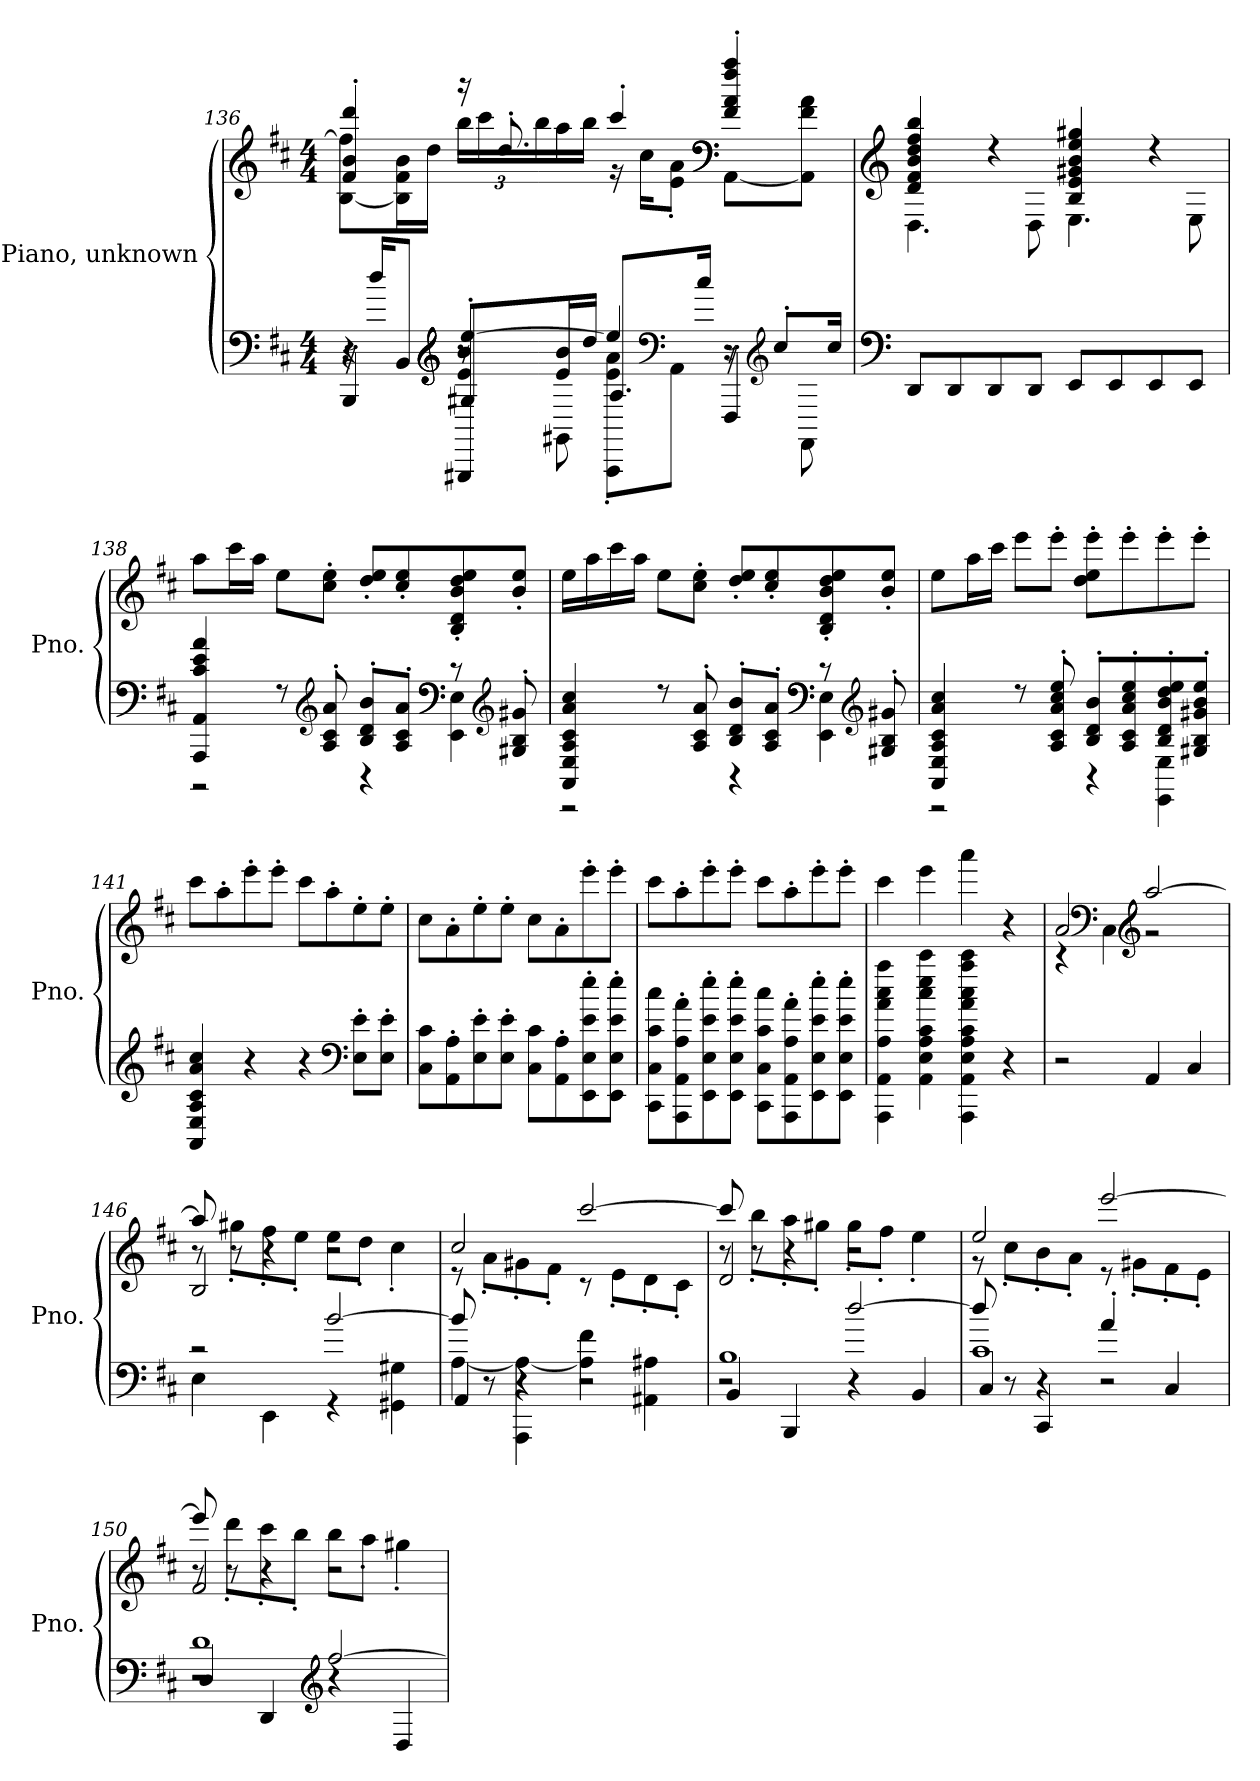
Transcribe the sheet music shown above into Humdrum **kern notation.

**kern	**kern
*part1	*part1
*staff2	*staff1
*I"Piano, unknown	*
*I'Pno.	*
!!LO:LB:g=z
*clefF4	*clefG2
*k[f#c#]	*k[f#c#]
*M4/4	*M4/4
=136	=136
*^	*^
*	*^	*	*
16r	4r	4BBB'/	4f#/' 4b/' 4ddd/'	[8B\ 8ff#\]L
16dd/KL	.	.	.	.
8BB/J	.	.	.	16B\] 16f#\ 16b\L
.	.	.	.	16dd\JJ
*clefG2	*	*	*	*
*	*	*	*	*Xbrackettup
8GGG#X/' 8e/' 8b/'L	8r	4G#X/ [4ee/	16r	24bb\LL
.	.	.	.	24ccc#\
.	.	.	8.dd'/	.
.	.	.	.	24bb\
16e/ 16b/L	8GG#X\	.	.	16aa\
16dd/JJ	.	.	.	16bb\JJ
8.A/L	8AAA\' 8e\' 8a\'L	4ee/]	4ccc#'/	16r
.	.	.	.	16cc#\KL
*clefF4	*	*	*	*
.	8AA\J	.	.	8e\' 8a\'J
16cc#/Jk	.	.	.	.
*	*	*	*clefF4	*
16r	8r	4FFF#'/	4f#/' 4a/' 4ff#/' 4aa/'	[8AA\L
*clefG2	*	*	*	*
8cc#'/L	.	.	.	.
.	8FF#\	.	.	8AA\] 8f#\ 8a\J
16cc#/Jk	.	.	.	.
*v	*v	*v	*	*
=137	=137	=137
*clefF4	*clefG2	*
8DD/L	4d/ 4f#/ 4b/ 4dd/ 4ff#/ 4bb/	4.D\
8DD/	.	.
8DD/	4r	.
8DD/J	.	8D\
8EE/L	4B/ 4e/ 4g#X/ 4b/ 4ee/ 4gg#X/	4.E\
8EE/	.	.
8EE/	4r	.
8EE/J	.	8E\
*	*v	*v
!!LO:LB:g=z
=138	=138
*^	*
4AAA/ 4AA/ 4c#/ 4e/ 4a/	2r	8aa\L
.	.	16ccc#\L
.	.	16aa\JJ
8r	.	8ee\L
*clefG2	*	*
8A/' 8c#/' 8a/'	.	8cc#\' 8ee\'J
8B/' 8d/' 8b/'L	4r	8dd/' 8ee/'L
8A/' 8c#/' 8a/'J	.	8cc#/' 8ee/'
*clefF4	*	*
8r	4EE\ 4E\	8B/' 8d/' 8b/' 8dd/' 8ee/'
*clefG2	*	*
8G#X/' 8B/' 8g#X/'	.	8b/' 8ee/'J
=139	=139	=139
4AA/ 4E/ 4A/ 4c#/ 4a/ 4cc#/	2r	16ee\LL
.	.	16aa\
.	.	16ccc#\
.	.	16aa\JJ
8r	.	8ee\L
8A/' 8c#/' 8a/'	.	8cc#\' 8ee\'J
8B/' 8d/' 8b/'L	4r	8dd/' 8ee/'L
8A/' 8c#/' 8a/'J	.	8cc#/' 8ee/'
*clefF4	*	*
8r	4EE\ 4E\	8B/' 8d/' 8b/' 8dd/' 8ee/'
*clefG2	*	*
8G#X/' 8B/' 8g#X/'	.	8b/' 8ee/'J
!!LO:PB:g=z
=140	=140	=140
4AA/ 4E/ 4A/ 4c#/ 4a/ 4cc#/	2r	8ee\L
.	.	16aa\L
.	.	16ccc#\JJ
8r	.	8eee\L
8A/' 8c#/' 8a/' 8cc#/' 8ee/'	.	8eee'\J
8B/' 8d/' 8b/'L	4r	8dd\' 8ee\' 8eee\'L
8A/' 8c#/' 8a/' 8cc#/' 8ee/'	.	8eee'\
8B/' 8d/' 8b/' 8dd/' 8ee/'	4EE\ 4E\	8eee'\
8G#X/' 8B/' 8g#X/' 8b/' 8ee/'J	.	8eee'\J
*v	*v	*
=141	=141
4AA/ 4E/ 4A/ 4c#/ 4a/ 4cc#/	8ccc#\L
.	8aa'\
4r	8eee'\
.	8eee'\J
4r	8ccc#\L
.	8aa'\
*clefF4	*
8E\' 8e\'L	8ee'\
8E\' 8e\'J	8ee'\J
=142	=142
8C#\ 8c#\L	8cc#\L
8AA\' 8A\'	8a'\
8E\' 8e\'	8ee'\
8E\' 8e\'J	8ee'\J
8C#\ 8c#\L	8cc#\L
8AA\' 8A\'	8a'\
8EE\' 8E\' 8e\' 8ee\'	8eee'\
8EE\' 8E\' 8e\' 8ee\'J	8eee'\J
!!LO:LB:g=z
=143	=143
8CC#\ 8C#\ 8c#\ 8cc#\L	8ccc#\L
8AAA\' 8AA\' 8A\' 8a\'	8aa'\
8EE\' 8E\' 8e\' 8ee\'	8eee'\
8EE\' 8E\' 8e\' 8ee\'J	8eee'\J
8CC#\ 8C#\ 8c#\ 8cc#\L	8ccc#\L
8AAA\' 8AA\' 8A\' 8a\'	8aa'\
8EE\' 8E\' 8e\' 8ee\'	8eee'\
8EE\' 8E\' 8e\' 8ee\'J	8eee'\J
=144	=144
4AAA\ 4AA\ 4A\ 4a\ 4cc#\ 4aa\	4ccc#\
4AA\ 4E\ 4A\ 4c#\ 4cc#\ 4ee\ 4ccc#\	4eee\
4AAA\ 4AA\ 4E\ 4A\ 4c#\ 4a\ 4cc#\ 4aa\ 4ccc#\	4aaa\
4r	4r
=145	=145
*	*^
2r	2a/	4r
*	*clefF4	*
.	.	4C#\
*	*clefG2	*
4AA/	[2aa/	2r
4C#/	.	.
=146	=146	=146
*^	*	*^
2r	4E\	8aa/]	8r	2B/
.	.	8r	8gg#X'\L	.
.	4EE\	4r	8ff#'\	.
.	.	.	8ee'\J	.
[2b/	4r	2r	8ee\L	2r
.	.	.	8dd'\J	.
.	4GG#X\ 4G#X\	.	4cc#'\	.
*	*	*	*v	*v
!!LO:LB:g=z
=147	=147	=147	=147
*	*^	*	*
8b/]	[4A\	4AA/	2cc#/	8r
8r	.	.	.	8a'\L
4r	4AAA\ 4A\_	4r	.	8g#X'\
.	.	.	.	8f#'\J
2r	4A\] 4f#\	2r	[2ccc#/	8r
.	.	.	.	8e'\L
.	4AA#X\ 4A#X\	.	.	8d'\
.	.	.	.	8c#'\J
=148	=148	=148	=148	=148
*	*	*	*	*^
2r	1B	4BB/	8ccc#/]	8r	2d/
.	.	.	8r	8bb'\L	.
.	.	4BBB/	4r	8aa'\	.
.	.	.	.	8gg#X'\J	.
[2dd/	.	4r	2r	8gg#'\L	2r
.	.	.	.	8ff#'\J	.
.	.	4BB/	.	4ee'\	.
*	*	*	*	*v	*v
=149	=149	=149	=149	=149
8dd/]	1c#	4C#/	2ee/	8r
8r	.	.	.	8cc#'\L
4r	.	4CC#/	.	8b'\
.	.	.	.	8a'\J
2r	.	4a'/	[2eee/	8r
.	.	.	.	8g#X'\L
.	.	4C#/	.	8f#'\
.	.	.	.	8e'\J
=150	=150	=150	=150	=150
*	*	*	*	*^
2r	1d	4D/	8eee/]	8r	2f#/
.	.	.	8r	8ddd'\L	.
.	.	4DD/	4r	8ccc#'\	.
.	.	.	.	8bb'\J	.
*clefG2	*	*	*	*	*
[2ff#/	.	4r	2r	8bb\L	2r
.	.	.	.	8aa'\J	.
.	.	4D/	.	4gg#X'\	.
*v	*v	*v	*	*	*
*	*v	*v	*v
=	=
*-	*-
